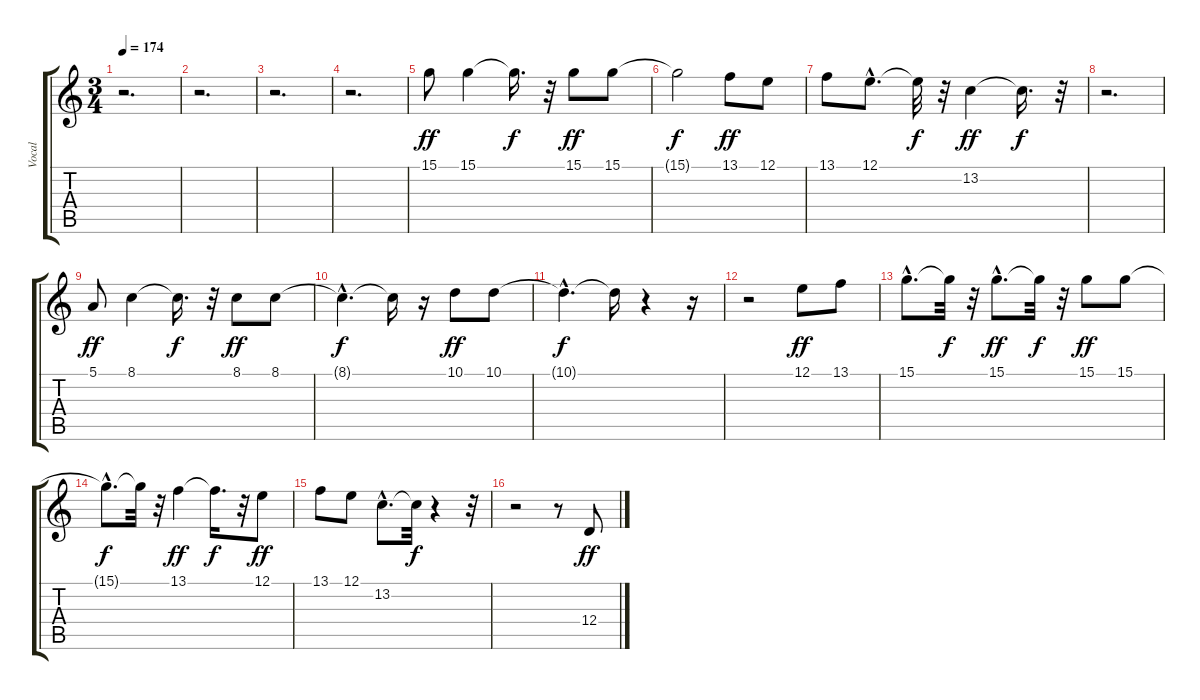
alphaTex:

\track ("Vocal" "Vocal") {instrument sopranosax}
\staff {score tabs}
\tuning (E4 B3 G3 D3 A2 E2) {hide}
\ts (3 4)
\tempo 174
\clef g2
\ks c
r.2{d dy f} |
r.2{d} |
r.2{d} |
r.2{d} |
15.1.8{dy ff} 15.1.4 15.1{t}.16{d dy f} r.32 15.1.8{dy ff} 15.1.8 |
15.1{t}.2{dy f} 13.1.8{dy ff} 12.1.8 |
13.1.8 12.1{hac}.8{d} 12.1{t}.32{dy f} r.32 13.2.4{dy ff} 13.2{t}.16{d dy f} r.32 |
r.2{d} |
5.1.8{dy ff} 8.1.4 8.1{t}.16{d dy f} r.32 8.1.8{dy ff} 8.1.8 |
8.1{hac t}.4{d dy f} 8.1{t}.16 r.16 10.1.8{dy ff} 10.1.8 |
10.1{hac t}.4{d dy f} 10.1{t}.16 r.4 r.16 |
r.2 12.1.8{dy ff} 13.1.8 |
15.1{hac}.8{d} 15.1{t}.32{dy f} r.32 15.1{hac}.8{d dy ff} 15.1{t}.32{dy f} r.32 15.1.8{dy ff} 15.1.8 |
15.1{hac t}.8{d dy f} 15.1{t}.32 r.32 13.1.4{dy ff} 13.1{t}.16{d dy f} r.32 12.1.8{dy ff} |
13.1.8 12.1.8 13.2{hac}.8{d} 13.2{t}.32{dy f} r.4 r.32 |
r.2 r.8 12.4.8{dy ff}
